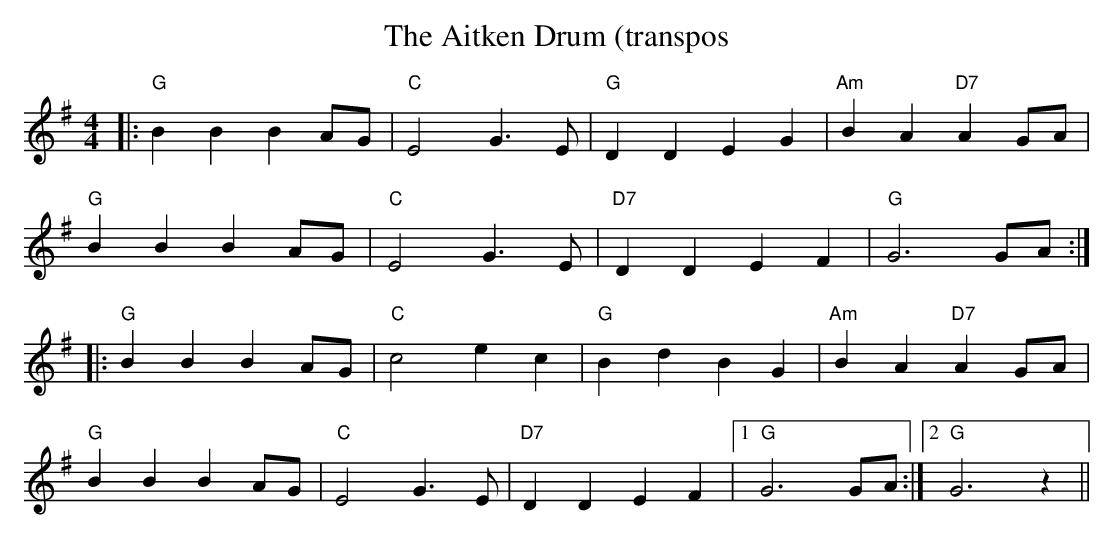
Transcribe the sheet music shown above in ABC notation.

X:1
T:Aitken Drum (transpos, The
M:4/4
L:1/8
K:G
|:"G"B2 B2 B2 AG | "C"E4         G3E   |\
"G"D2 D2 E2 G2 | "Am"B2 A2 "D7"A2 GA |!
"G"B2 B2 B2 AG | "C"E4         G3E   |\
"D7"D2 D2 E2 F2 | "G"G6         GA   :|!
|: \
"G"B2 B2 B2 AG | "C"c4         e2 c2 |\
"G"B2 d2  B2 G2 | "Am"B2 A2 "D7"A2 GA |!
"G"B2 B2 B2 AG | "C"E4         G3E   |\
"D7"D2 D2 E2 F2 |1 "G"G6         GA   :|2 "G"G6  z2  ||
